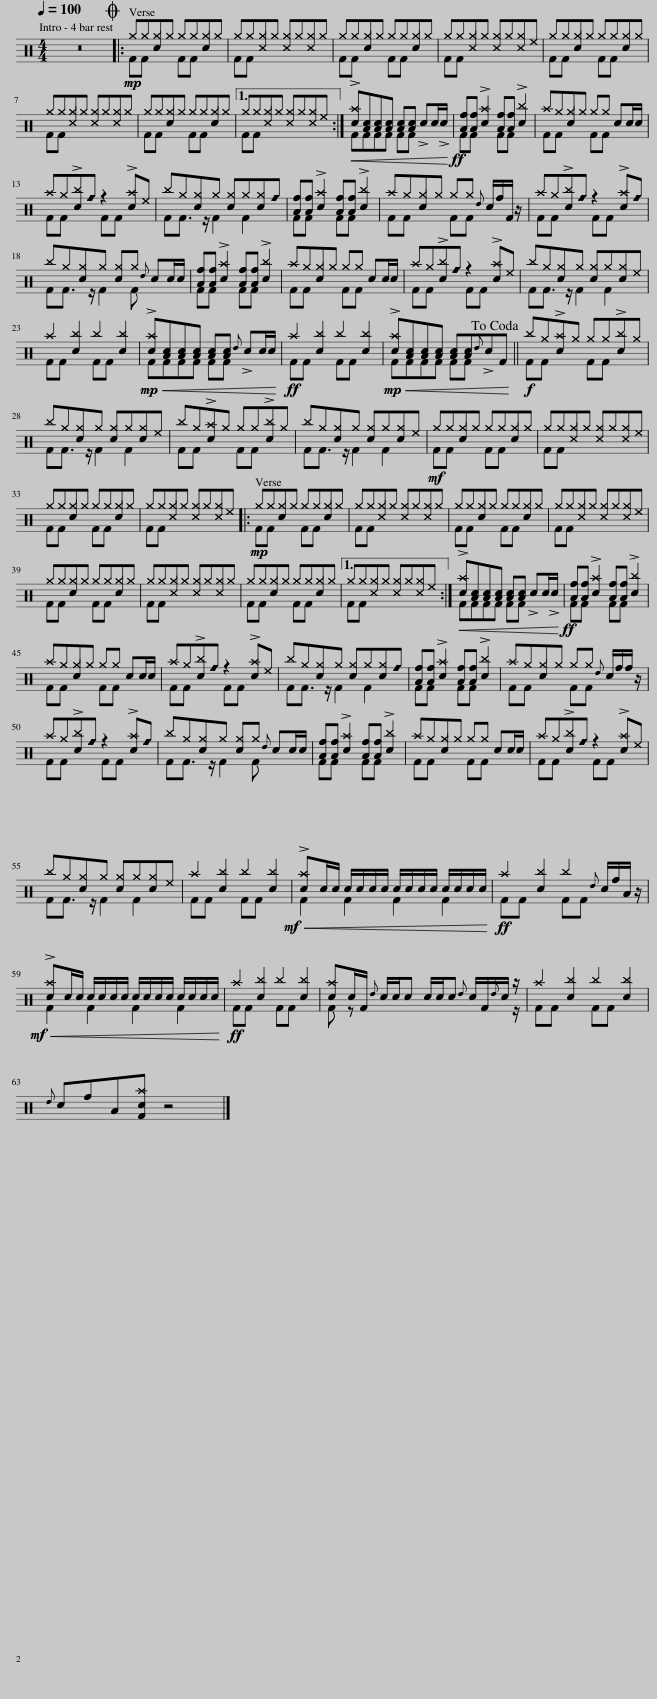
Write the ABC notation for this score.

X:1
%%score ( 1 2 )
L:1/8
Q:1/4=100
M:4/4
I:linebreak $
K:C
V:1 perc
K:none
V:2 perc
K:none
V:1
 z32 |:O!mp! ^g^g^g^g ^g^g^g^g | ^g^g^g^g [^c^g]^g[^c^g]^g | ^g^g^g^g ^g^g^g^g | ^g^g^g^g [^c^g]^g[^c^g]^e | %5
 ^g^g^g^g ^g^g^g^g |$ ^g^g^g^g [^c^g]^g[^c^g]^g | ^g^g^g^g ^g^g^g^g |1 ^g^g^g^g [^c^g]^g[^c^g]^e :|!<(! !>![c^a][Ac][Ac][Ac] [Ac][Ac] !>!cc/!>!c/!<)! | %10
!ff! [Af][Af] ^a2 [Af][Af] ^b2 | ^a^g^g^g ^g^g cc/c/ |$ ^a^g^b_f z2 ^a^e | ^b^g[c^g]^g [c^g]^g[c^g]_f | [Af][Af] ^a2 [Af][Af] ^b2 | %15
 ^a^g^g^g ^g^g{d} c/f/F/ z/ | ^a^g^b_f z2 ^a_f |$ ^b^g[c^g]^g [c^g]^g{d} cc/c/ | [Af][Af] ^a2 [Af][Af] ^b2 | ^a^g^g^g ^g^g cc/c/ | %20
 ^a^g^b_f z2 ^a^e | ^b^g[c^g]^g [c^g]^g[c^g]^e |$ ^a2 [c^b]2 ^b2 [c^b]2 |!mp! !>![c^a]!<(![Ac][Ac][Ac] [Ac][Ac]{d} !>!cc/c/!<)! |!ff! ^a2 [c^b]2 ^b2 [c^b]2 | %25
!mp! !>![c^a]!<(![Ac][Ac][Ac] [Ac][Ac]{d}!>!cF!<)!!dacoda! ||!f! ^b^g^a^g ^g^g^b^g |$ ^b^g[c^g]^g [c^g]^g[c^g]^e | ^b^g^a^g ^g^g^b^g | ^b^g[c^g]^g [c^g]^g[c^g]^e | %30
!mf! ^g^g^g^g ^g^g^g^g | ^g^g^g^g [^c^g]^g[^c^g]^e |$ ^g^g^g^g ^g^g^g^g | ^g^g^g^g [^c^g]^g[^c^g]^e |:!mp! ^g^g^g^g ^g^g^g^g | %35
 ^g^g^g^g [^c^g]^g[^c^g]^g | ^g^g^g^g ^g^g^g^g | ^g^g^g^g [^c^g]^g[^c^g]^e |$ ^g^g^g^g ^g^g^g^g | ^g^g^g^g [^c^g]^g[^c^g]^g | %40
 ^g^g^g^g ^g^g^g^g |1 ^g^g^g^g [^c^g]^g[^c^g]^e :|!<(! !>![c^a][Ac][Ac][Ac] [Ac][Ac] !>!cc/!>!c/!<)! |!ff! [Af][Af] ^a2 [Af][Af] ^b2 |$ ^a^g^g^g ^g^g cc/c/ | %45
 ^a^g^b_f z2 ^a^e | ^b^g[c^g]^g [c^g]^g[c^g]_f | [Af][Af] ^a2 [Af][Af] ^b2 | ^a^g^g^g ^g^g{d} c/f/f/ z/ |$ ^a^g^b_f z2 ^a_f | %50
 ^b^g[c^g]^g [c^g]^g{d} cc/c/ | [Af][Af] ^a2 [Af][Af] ^b2 | ^a^g^g^g ^g^g cc/c/ | ^a^g^b_f z2 ^a^e |$ ^b^g[c^g]^g [c^g]^g[c^g]^e | %55
 ^a2 [c^b]2 ^b2 [c^b]2 |!mf!!<(! !>![c^a]c/c/ c/c/c/c/ c/c/c/c/ c/c/c/c/!<)! |!ff! ^a2 [c^b]2 ^b2{d} c/f/A/ z/ |$!mf!!<(! !>![c^a]c/c/ c/c/c/c/ c/c/c/c/ c/c/c/c/!<)! |!ff! ^a2 [c^b]2 ^b2 [c^b]2 | %60
 [c^a]c/F/{d} c/c/c c/c/c{d} c/F/{d}c/ z/ | ^a2 [c^b]2 ^b2 [c^b]2 |${d} cfA[Fc^a] z4 |] %63
V:2
 x32 |: FF c2 FF c2 | FF ^c2 x4 | FF c2 FF c2 | FF ^c2 x4 | %5
 FF c2 FF c2 |$ FF ^c2 x4 | FF c2 FF c2 |1 FF ^c2 x4 :| FFFF FF x2 | %10
 FF !>!c2 FF !>!c2 | FF c2 FF x2 |$ FF !>!c2 FF !>!c2 | FF3/2 z/ F2 F2 x | FF !>!c2 FF !>!c2 | %15
 FF c2 FF x2 | FF !>!c2 FF !>!c2 |$ FF3/2 z/ F2 F x2 | FF !>!c2 FF !>!c2 | FF c2 FF x2 | %20
 FF !>!c2 FF !>!c2 | FF3/2 z/ F2 F2 x |$ FF x2 FF x2 | FFFF FF x2 | FF x2 FF x2 | %25
 FFFF FF x2 || FF !>!c2 FF !>!c2 |$ FF3/2 z/ F2 F2 x | FF !>!c2 FF !>!c2 | FF3/2 z/ F2 F2 x | %30
 FF c2 FF c2 | FF ^c2 x4 |$ FF c2 FF c2 | FF ^c2 x4 |: FF c2 FF c2 | %35
 FF ^c2 x4 | FF c2 FF c2 | FF ^c2 x4 |$ FF c2 FF c2 | FF ^c2 x4 | %40
 FF c2 FF c2 |1 FF ^c2 x4 :| FFFF FF x2 | FF !>!c2 FF !>!c2 |$ FF c2 FF x2 | %45
 FF !>!c2 FF !>!c2 | FF3/2 z/ F2 F2 x | FF !>!c2 FF !>!c2 | FF c2 FF x2 |$ FF !>!c2 FF !>!c2 | %50
 FF3/2 z/ F2 F x2 | FF !>!c2 FF !>!c2 | FF c2 FF x2 | FF !>!c2 FF !>!c2 |$ FF3/2 z/ F2 F2 x | %55
 FF x2 FF x2 | F2 F2 F2 F2 | FF x2 FF x2 |$ F2 F2 F2 F2 | FF x2 FF x2 | %60
 F z x11/2 z/ | FF x2 FF x2 |$ x8 |] %63
